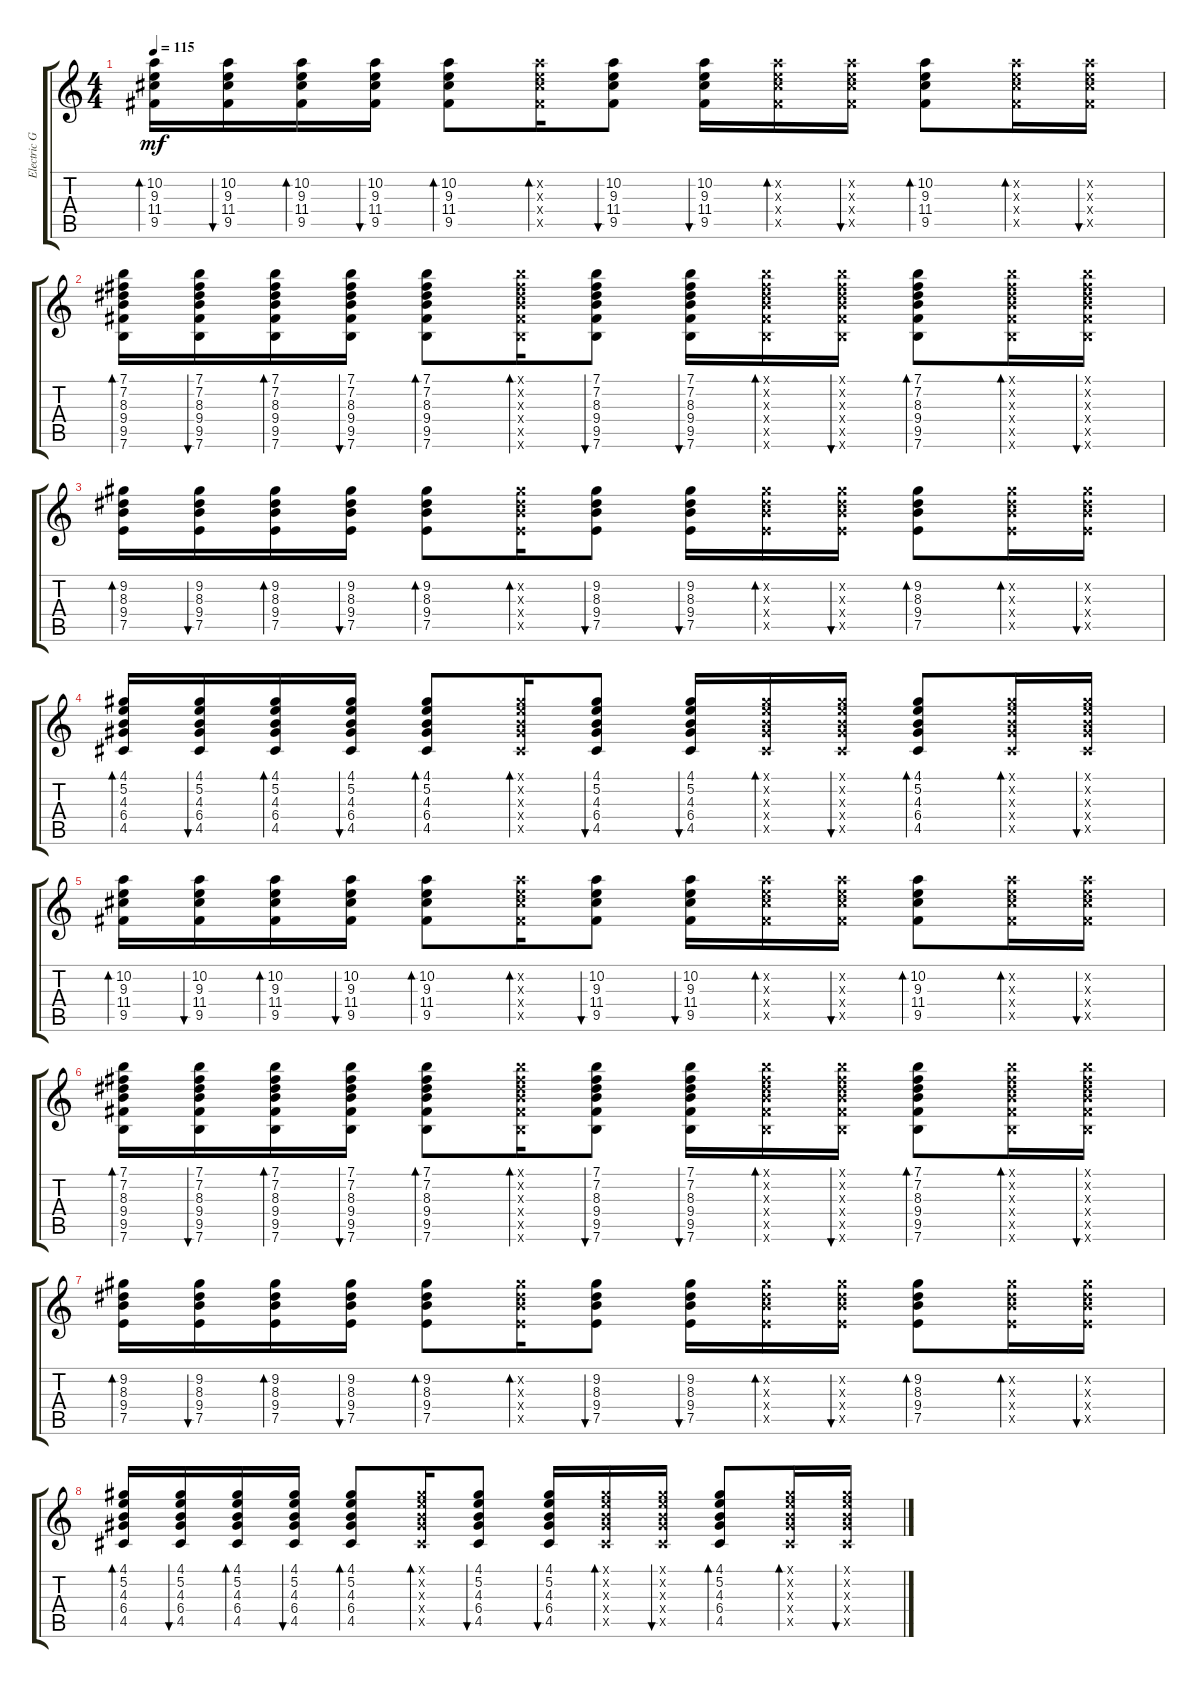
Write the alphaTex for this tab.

\track ("Electric Guitar" "Electric G") {instrument electricguitarclean}
\staff {score tabs}
\tuning (E4 B3 G3 D3 A2 E2) {hide}
\ts (4 4)
\tempo 115
\clef g2
\ks c
(10.2 9.3 11.4 9.5).16{bd 30 dy mf} (10.2 9.3 11.4 9.5).16{bu 30} (10.2 9.3 11.4 9.5).16{bd 30} (10.2 9.3 11.4 9.5).16{bu 30} (10.2 9.3 11.4 9.5).8{bd 30} (10.2{x} 9.3{x} 11.4{x} 9.5{x}).16{bd 30} (10.2 9.3 11.4 9.5).8{bu 30} (10.2 9.3 11.4 9.5).16{bu 30} (10.2{x} 9.3{x} 11.4{x} 9.5{x}).16{bd 30} (10.2{x} 9.3{x} 11.4{x} 9.5{x}).16{bu 30} (10.2 9.3 11.4 9.5).8{bd 30} (10.2{x} 9.3{x} 11.4{x} 9.5{x}).16{bd 30} (10.2{x} 9.3{x} 11.4{x} 9.5{x}).16{bu 30} |
(7.1 7.2 8.3 9.4 9.5 7.6).16{bd 30} (7.1 7.2 8.3 9.4 9.5 7.6).16{bu 30} (7.1 7.2 8.3 9.4 9.5 7.6).16{bd 30} (7.1 7.2 8.3 9.4 9.5 7.6).16{bu 30} (7.1 7.2 8.3 9.4 9.5 7.6).8{bd 30} (7.1{x} 7.2{x} 8.3{x} 9.4{x} 9.5{x} 7.6{x}).16{bd 30} (7.1 7.2 8.3 9.4 9.5 7.6).8{bu 30} (7.1 7.2 8.3 9.4 9.5 7.6).16{bu 30} (7.1{x} 7.2{x} 8.3{x} 9.4{x} 9.5{x} 7.6{x}).16{bd 30} (7.1{x} 7.2{x} 8.3{x} 9.4{x} 9.5{x} 7.6{x}).16{bu 30} (7.1 7.2 8.3 9.4 9.5 7.6).8{bd 30} (7.1{x} 7.2{x} 8.3{x} 9.4{x} 9.5{x} 7.6{x}).16{bd 30} (7.1{x} 7.2{x} 8.3{x} 9.4{x} 9.5{x} 7.6{x}).16{bu 30} |
(9.2 8.3 9.4 7.5).16{bd 30} (9.2 8.3 9.4 7.5).16{bu 30} (9.2 8.3 9.4 7.5).16{bd 30} (9.2 8.3 9.4 7.5).16{bu 30} (9.2 8.3 9.4 7.5).8{bd 30} (9.2{x} 8.3{x} 9.4{x} 7.5{x}).16{bd 30} (9.2 8.3 9.4 7.5).8{bu 30} (9.2 8.3 9.4 7.5).16{bu 30} (9.2{x} 8.3{x} 9.4{x} 7.5{x}).16{bd 30} (9.2{x} 8.3{x} 9.4{x} 7.5{x}).16{bu 30} (9.2 8.3 9.4 7.5).8{bd 30} (9.2{x} 8.3{x} 9.4{x} 7.5{x}).16{bd 30} (9.2{x} 8.3{x} 9.4{x} 7.5{x}).16{bu 30} |
(4.1 5.2 4.3 6.4 4.5).16{bd 30} (4.1 5.2 4.3 6.4 4.5).16{bu 30} (4.1 5.2 4.3 6.4 4.5).16{bd 30} (4.1 5.2 4.3 6.4 4.5).16{bu 30} (4.1 5.2 4.3 6.4 4.5).8{bd 30} (4.1{x} 5.2{x} 4.3{x} 6.4{x} 4.5{x}).16{bd 30} (4.1 5.2 4.3 6.4 4.5).8{bu 30} (4.1 5.2 4.3 6.4 4.5).16{bu 30} (4.1{x} 5.2{x} 4.3{x} 6.4{x} 4.5{x}).16{bd 30} (4.1{x} 5.2{x} 4.3{x} 6.4{x} 4.5{x}).16{bu 30} (4.1 5.2 4.3 6.4 4.5).8{bd 30} (4.1{x} 5.2{x} 4.3{x} 6.4{x} 4.5{x}).16{bd 30} (4.1{x} 5.2{x} 4.3{x} 6.4{x} 4.5{x}).16{bu 30} |
(10.2 9.3 11.4 9.5).16{bd 30} (10.2 9.3 11.4 9.5).16{bu 30} (10.2 9.3 11.4 9.5).16{bd 30} (10.2 9.3 11.4 9.5).16{bu 30} (10.2 9.3 11.4 9.5).8{bd 30} (10.2{x} 9.3{x} 11.4{x} 9.5{x}).16{bd 30} (10.2 9.3 11.4 9.5).8{bu 30} (10.2 9.3 11.4 9.5).16{bu 30} (10.2{x} 9.3{x} 11.4{x} 9.5{x}).16{bd 30} (10.2{x} 9.3{x} 11.4{x} 9.5{x}).16{bu 30} (10.2 9.3 11.4 9.5).8{bd 30} (10.2{x} 9.3{x} 11.4{x} 9.5{x}).16{bd 30} (10.2{x} 9.3{x} 11.4{x} 9.5{x}).16{bu 30} |
(7.1 7.2 8.3 9.4 9.5 7.6).16{bd 30} (7.1 7.2 8.3 9.4 9.5 7.6).16{bu 30} (7.1 7.2 8.3 9.4 9.5 7.6).16{bd 30} (7.1 7.2 8.3 9.4 9.5 7.6).16{bu 30} (7.1 7.2 8.3 9.4 9.5 7.6).8{bd 30} (7.1{x} 7.2{x} 8.3{x} 9.4{x} 9.5{x} 7.6{x}).16{bd 30} (7.1 7.2 8.3 9.4 9.5 7.6).8{bu 30} (7.1 7.2 8.3 9.4 9.5 7.6).16{bu 30} (7.1{x} 7.2{x} 8.3{x} 9.4{x} 9.5{x} 7.6{x}).16{bd 30} (7.1{x} 7.2{x} 8.3{x} 9.4{x} 9.5{x} 7.6{x}).16{bu 30} (7.1 7.2 8.3 9.4 9.5 7.6).8{bd 30} (7.1{x} 7.2{x} 8.3{x} 9.4{x} 9.5{x} 7.6{x}).16{bd 30} (7.1{x} 7.2{x} 8.3{x} 9.4{x} 9.5{x} 7.6{x}).16{bu 30} |
(9.2 8.3 9.4 7.5).16{bd 30} (9.2 8.3 9.4 7.5).16{bu 30} (9.2 8.3 9.4 7.5).16{bd 30} (9.2 8.3 9.4 7.5).16{bu 30} (9.2 8.3 9.4 7.5).8{bd 30} (9.2{x} 8.3{x} 9.4{x} 7.5{x}).16{bd 30} (9.2 8.3 9.4 7.5).8{bu 30} (9.2 8.3 9.4 7.5).16{bu 30} (9.2{x} 8.3{x} 9.4{x} 7.5{x}).16{bd 30} (9.2{x} 8.3{x} 9.4{x} 7.5{x}).16{bu 30} (9.2 8.3 9.4 7.5).8{bd 30} (9.2{x} 8.3{x} 9.4{x} 7.5{x}).16{bd 30} (9.2{x} 8.3{x} 9.4{x} 7.5{x}).16{bu 30} |
(4.1 5.2 4.3 6.4 4.5).16{bd 30} (4.1 5.2 4.3 6.4 4.5).16{bu 30} (4.1 5.2 4.3 6.4 4.5).16{bd 30} (4.1 5.2 4.3 6.4 4.5).16{bu 30} (4.1 5.2 4.3 6.4 4.5).8{bd 30} (4.1{x} 5.2{x} 4.3{x} 6.4{x} 4.5{x}).16{bd 30} (4.1 5.2 4.3 6.4 4.5).8{bu 30} (4.1 5.2 4.3 6.4 4.5).16{bu 30} (4.1{x} 5.2{x} 4.3{x} 6.4{x} 4.5{x}).16{bd 30} (4.1{x} 5.2{x} 4.3{x} 6.4{x} 4.5{x}).16{bu 30} (4.1 5.2 4.3 6.4 4.5).8{bd 30} (4.1{x} 5.2{x} 4.3{x} 6.4{x} 4.5{x}).16{bd 30} (4.1{x} 5.2{x} 4.3{x} 6.4{x} 4.5{x}).16{bu 30}
